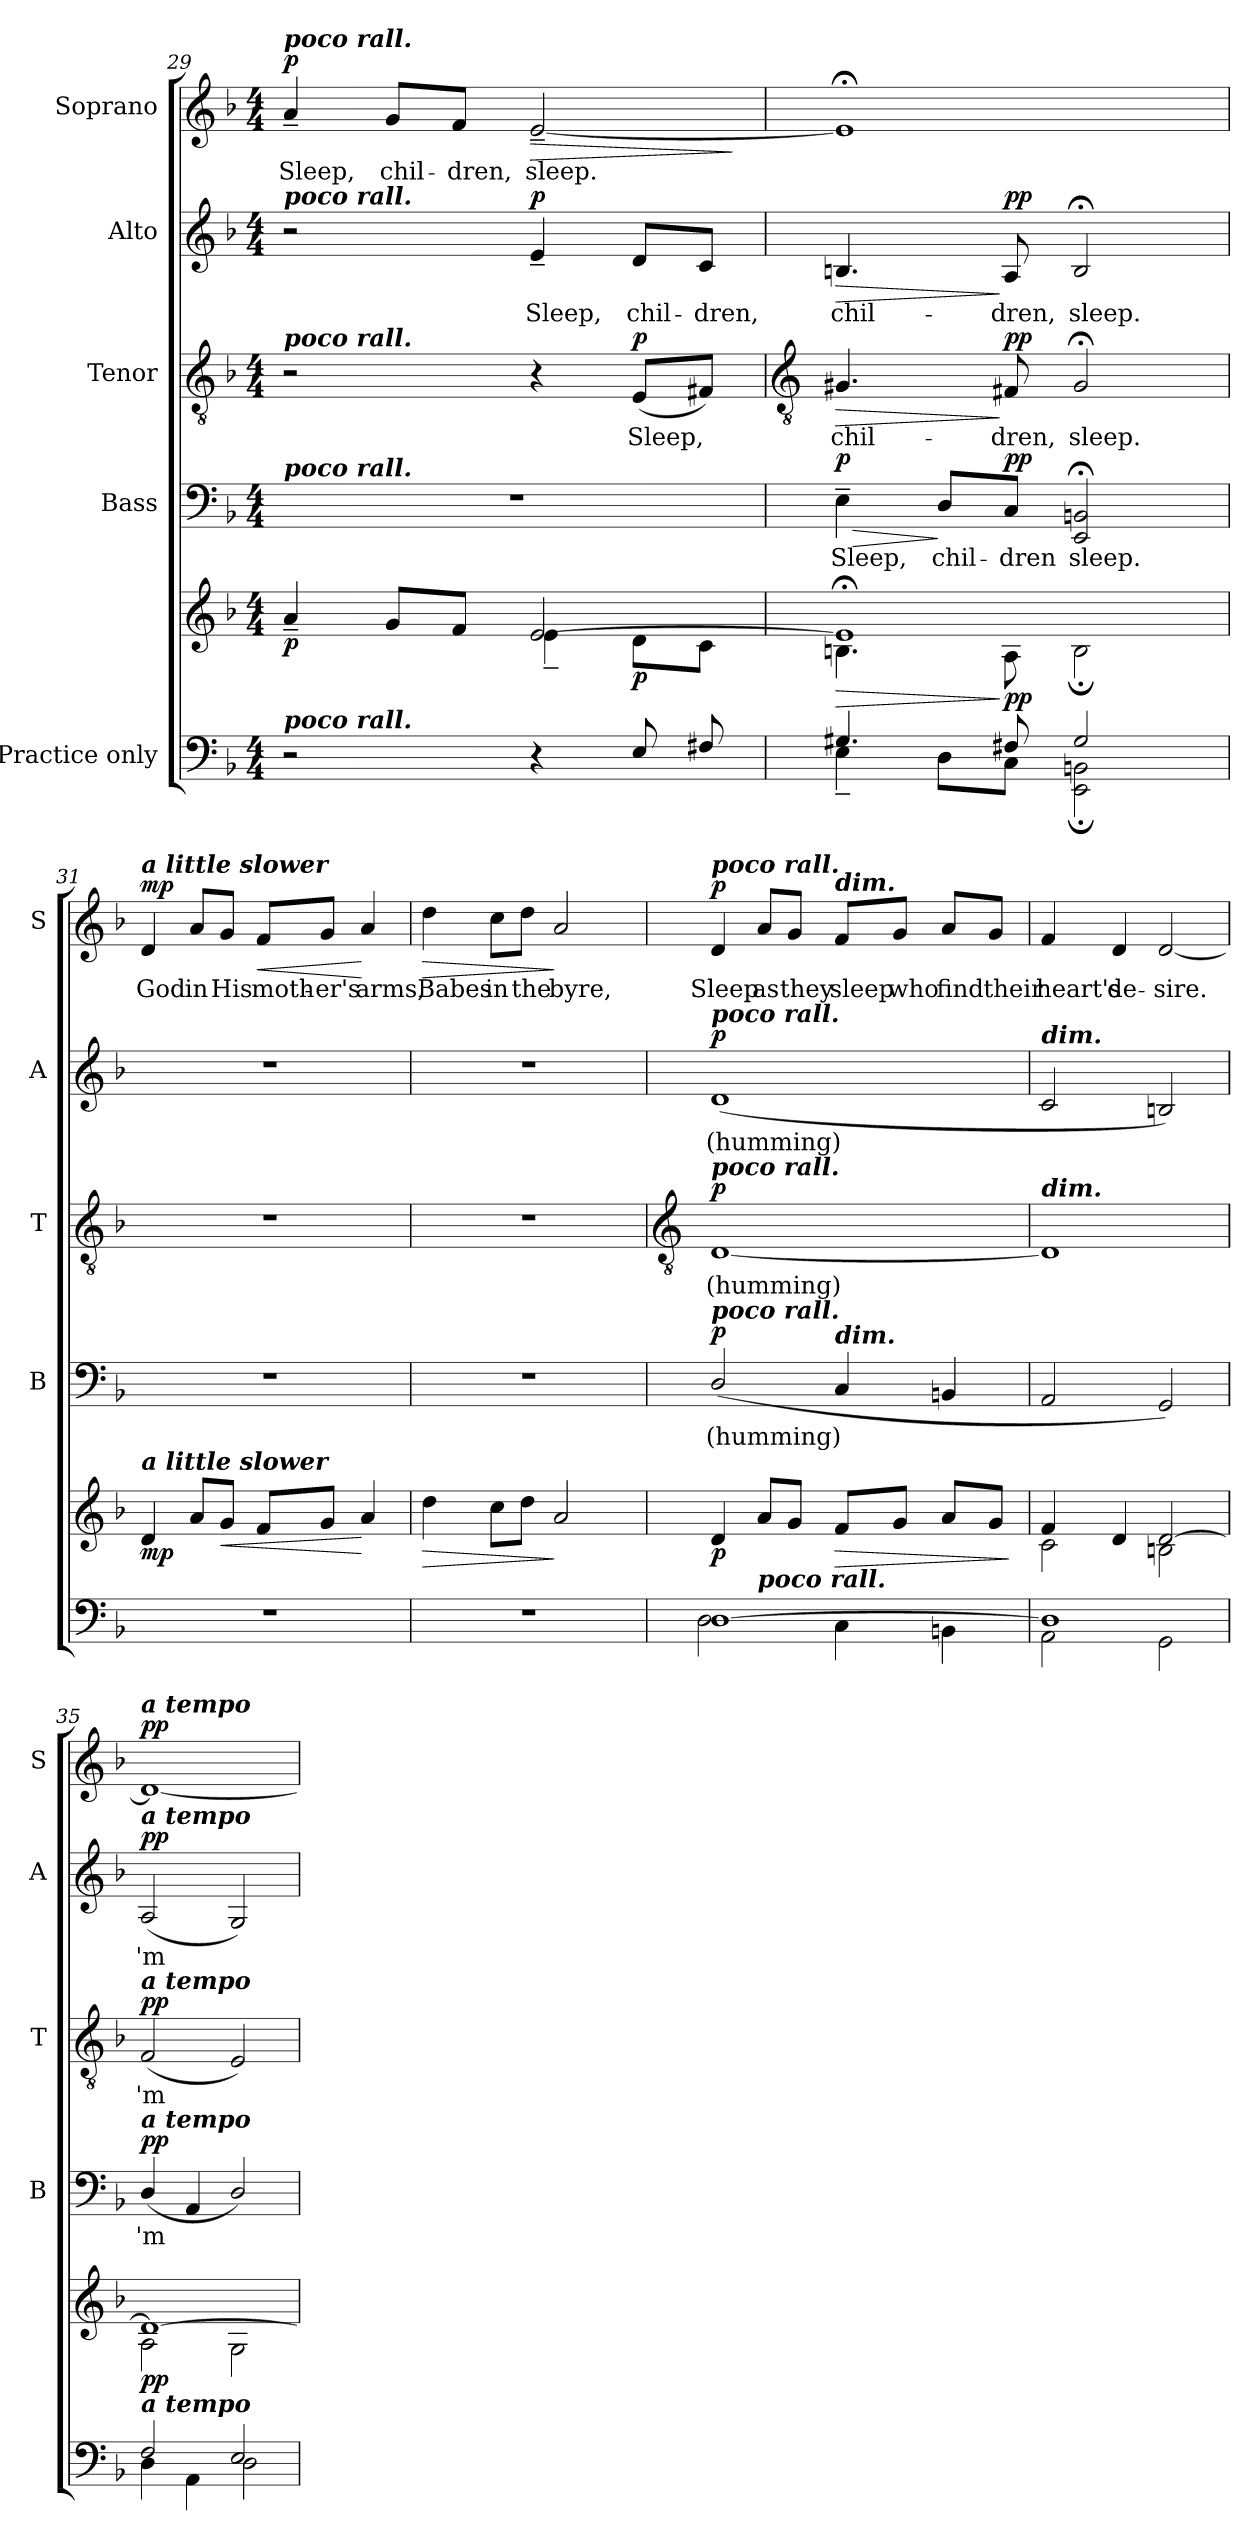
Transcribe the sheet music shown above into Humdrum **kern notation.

**kern	**kern	**dynam	**kern	**text	**dynam	**kern	**text	**dynam	**kern	**text	**dynam	**kern	**text	**dynam
*part5	*part5	*part5	*part4	*part4	*part4	*part3	*part3	*part3	*part2	*part2	*part2	*part1	*part1	*part1
*staff6	*staff5	*staff5/6	*staff4	*staff4	*staff4	*staff3	*staff3	*staff3	*staff2	*staff2	*staff2	*staff1	*staff1	*staff1
*I"Practice only	*	*	*I"Bass	*	*	*I"Tenor	*	*	*I"Alto	*	*	*I"Soprano	*	*
*	*	*	*I'B	*	*	*I'T	*	*	*I'A	*	*	*I'S	*	*
*clefF4	*clefG2	*	*clefF4	*	*	*clefGv2	*	*	*clefG2	*	*	*clefG2	*	*
*k[b-]	*k[b-]	*	*k[b-]	*	*	*k[b-]	*	*	*k[b-]	*	*	*k[b-]	*	*
*F:	*F:	*	*F:	*	*	*F:	*	*	*F:	*	*	*F:	*	*
*M4/4	*M4/4	*	*M4/4	*	*	*M4/4	*	*	*M4/4	*	*	*M4/4	*	*
=29	=29	=29	=29	=29	=29	=29	=29	=29	=29	=29	=29	=29	=29	=29
*	*^	*	*	*	*	*	*	*	*	*	*	*	*	*
!	!	!	!	!	!	!	!	!	!	!	!	!	!LO:TX:a:Bi:t=poco rall.	!	!
!	!	!	!	!	!	!	!	!	!	!LO:TX:a:Bi:t=poco rall.	!	!	!	!	!
!	!	!	!	!	!	!	!LO:TX:a:Bi:t=poco rall.	!	!	!	!	!	!	!	!
!	!	!	!	!LO:TX:a:Bi:t=poco rall.	!	!	!	!	!	!	!	!	!	!	!
!LO:TX:a:Bi:t=poco rall.	!	!	!	!	!	!	!	!	!	!	!	!	!	!	!
!	!	!	!LO:DY:b	!	!	!	!	!	!	!	!	!	!	!LO:LY:b	!LO:DY:b
2r	4a~/	2ryy	p	1r	.	.	2r	.	.	2r	.	.	4a~/	Sleep,	p
!	!	!	!	!	!	!	!	!	!	!	!	!	!	!LO:LY:b	!
.	8g/L	.	.	.	.	.	.	.	.	.	.	.	8g/L	chil-	.
!	!	!	!	!	!	!	!	!	!	!	!	!	!	!LO:LY:b	!
.	8f/J	.	.	.	.	.	.	.	.	.	.	.	8f/J	-dren,	.
!	!	!	!	!	!	!	!	!	!	!	!LO:LY:b	!LO:DY:b	!	!LO:LY:b	!LO:HP:b
4r	[2e/	4e~\	.	.	.	.	4r	.	.	4e~/	Sleep,	p	[2e~/	sleep.	>
!	!	!	!LO:DY:b	!	!	!	!	!LO:LY:b	!LO:DY:b	!	!LO:LY:b	!	!	!	!
8E/	.	8d\L	p	.	.	.	(<8E/L	Sleep,	p	8d/L	chil-	.	.	.	.
!	!	!	!	!	!	!	!	!	!	!	!LO:LY:b	!	!	!	!
8F#X/	.	8c\J	.	.	.	.	8F#X/J)	.	.	8c/J	-dren,	.	.	.	.
*	*v	*v	*	*	*	*	*	*	*	*	*	*	*	*	*
.	.	.	.	.	.	.	.	.	.	.	.	.	.	]
!!LO:LB:g=z
=30	=30	=30	=30	=30	=30	=30	=30	=30	=30	=30	=30	=30	=30	=30
*	*	*	*	*	*	*clefGv2	*	*	*	*	*	*	*	*
*^	*^	*	*	*	*	*	*	*	*	*	*	*	*	*
!	!	!	!	!LO:HP:b	!	!LO:LY:b	!LO:HP:b	!	!LO:LY:b	!LO:HP:b	!	!LO:LY:b	!LO:HP:b	!	!	!
!	!	!	!	!	!	!	!LO:DY:n=1:b	!	!	!	!	!	!	!	!	!
4.G#X/	4E~\	1e;</]	4.Bn\	>	4E~\	Sleep,	> p	4.G#X/	chil-	>	4.Bn/	chil-	>	1e;<]	.	.
!	!	!	!	!	!	!LO:LY:b	!	!	!	!	!	!	!	!	!	!
.	8D\L	.	.	.	8D/L	chil-	]	.	.	.	.	.	.	.	.	.
!	!	!	!	!LO:DY:n=1:b	!	!LO:LY:b	!LO:DY:n=2:b	!	!LO:LY:b	!LO:DY:n=1:b	!	!LO:LY:b	!LO:DY:n=1:b	!	!	!
8F#X/	8C\J	.	8A\	] pp	8C/J	dren	pp	8F#X/	dren,	] pp	8A/	dren,	] pp	.	.	.
!	!	!	!	!	!	!LO:LY:b	!	!	!LO:LY:b	!	!	!LO:LY:b	!	!	!	!
2G#/	2EE\; 2BBn\;	.	2B;<\	.	2EE/;< 2BBn/;<	sleep.	.	2G#;</	sleep.	.	2B;</	sleep.	.	.	.	.
=31	=31	=31	=31	=31	=31	=31	=31	=31	=31	=31	=31	=31	=31	=31	=31	=31
!	!	!	!	!	!	!	!	!	!	!	!	!	!	!LO:TX:a:Bi:t=a little slower	!	!
!	!	!LO:TX:a:Bi:t=a little slower	!	!	!	!	!	!	!	!	!	!	!	!	!	!
!	!	!	!	!LO:DY:b	!	!	!	!	!	!	!	!	!	!	!LO:LY:b	!LO:DY:b
1r	4ryy	4d/	4ryy	mp	1r	.	.	1r	.	.	1r	.	.	4d/	God	mp
!	!	!	!	!	!	!	!	!	!	!	!	!	!	!	!LO:LY:b	!
.	4ryy	8a/L	4ryy	.	.	.	.	.	.	.	.	.	.	8a/L	in	.
!	!	!	!	!LO:HP:b	!	!	!	!	!	!	!	!	!	!	!LO:LY:b	!
.	.	8g/J	.	<	.	.	.	.	.	.	.	.	.	8g/J	His	.
!	!	!	!	!	!	!	!	!	!	!	!	!	!	!	!LO:LY:b	!LO:HP:b
.	4ryy	8f/L	4ryy	.	.	.	.	.	.	.	.	.	.	8f/L	moth-	<
!	!	!	!	!	!	!	!	!	!	!	!	!	!	!	!LO:LY:b	!
.	.	8g/J	.	.	.	.	.	.	.	.	.	.	.	8g/J	-er's	.
!	!	!	!	!	!	!	!	!	!	!	!	!	!	!	!LO:LY:b	!
.	4ryy	4a/	4ryy	[	.	.	.	.	.	.	.	.	.	4a/	arms,	[
=32	=32	=32	=32	=32	=32	=32	=32	=32	=32	=32	=32	=32	=32	=32	=32	=32
!	!	!	!	!LO:HP:b	!	!	!	!	!	!	!	!	!	!	!LO:LY:b	!LO:HP:b
1r	4ryy	4dd\	4ryy	>	1r	.	.	1r	.	.	1r	.	.	4dd\	Babes	>
!	!	!	!	!	!	!	!	!	!	!	!	!	!	!	!LO:LY:b	!
.	4ryy	8cc\L	4ryy	.	.	.	.	.	.	.	.	.	.	8cc\L	in	.
!	!	!	!	!	!	!	!	!	!	!	!	!	!	!	!LO:LY:b	!
.	.	8dd\J	.	.	.	.	.	.	.	.	.	.	.	8dd\J	the	.
!	!	!	!	!	!	!	!	!	!	!	!	!	!	!	!LO:LY:b	!
.	4ryy	2a/	4ryy	]	.	.	.	.	.	.	.	.	.	2a/	byre,	]
.	4ryy	.	4ryy	.	.	.	.	.	.	.	.	.	.	.	.	.
!!LO:LB:g=z
=33	=33	=33	=33	=33	=33	=33	=33	=33	=33	=33	=33	=33	=33	=33	=33	=33
*	*	*	*	*	*	*	*	*clefGv2	*	*	*	*	*	*	*	*
!	!	!	!	!	!	!	!	!	!	!	!	!	!	!LO:TX:a:Bi:t=poco rall.	!	!
!	!	!	!	!	!	!	!	!	!	!	!LO:TX:a:Bi:t=poco rall.	!	!	!	!	!
!	!	!	!	!	!	!	!	!LO:TX:a:Bi:t=poco rall.	!	!	!	!	!	!	!	!
!	!	!	!	!	!LO:TX:a:Bi:t=poco rall.	!	!	!	!	!	!	!	!	!	!	!
!	!	!	!	!LO:DY:b	!	!LO:LY:b	!LO:DY:b	!	!LO:LY:b	!LO:DY:b	!	!LO:LY:b	!LO:DY:b	!	!LO:LY:b	!LO:DY:b
[1D/	2D\	4d/	4ryy	p	(<2D/	(humming)	p	[1D	(humming)	p	(<1d	(humming)	p	4d/	Sleep	p
!	!	!LO:TX:b:Bi:t=poco rall.	!	!	!	!	!	!	!	!	!	!	!	!	!	!
!	!	!	!	!	!	!	!	!	!	!	!	!	!	!	!LO:LY:b	!
.	.	8a/L	4ryy	.	.	.	.	.	.	.	.	.	.	8a/L	as	.
!	!	!	!	!	!	!	!	!	!	!	!	!	!	!	!LO:LY:b	!
.	.	8g/J	.	.	.	.	.	.	.	.	.	.	.	8g/J	they	.
!	!	!	!	!	!	!	!	!	!	!	!	!	!	!LO:TX:a:Bi:t=dim.	!	!
!	!	!	!	!	!LO:TX:a:Bi:t=dim.	!	!	!	!	!	!	!	!	!	!	!
!	!	!	!	!LO:HP:b	!	!	!	!	!	!	!	!	!	!	!LO:LY:b	!
.	4C\	8f/L	4ryy	>	4C/	.	.	.	.	.	.	.	.	8f/L	sleep	.
!	!	!	!	!	!	!	!	!	!	!	!	!	!	!	!LO:LY:b	!
.	.	8g/J	.	.	.	.	.	.	.	.	.	.	.	8g/J	who	.
!	!	!	!	!	!	!	!	!	!	!	!	!	!	!	!LO:LY:b	!
.	4BBn\	8a/L	4ryy	.	4BBn/	.	.	.	.	.	.	.	.	8a/L	find	.
!	!	!	!	!	!	!	!	!	!	!	!	!	!	!	!LO:LY:b	!
.	.	8g/J	.	.	.	.	.	.	.	.	.	.	.	8g/J	their	.
*v	*v	*	*	*	*	*	*	*	*	*	*	*	*	*	*	*
*	*v	*v	*	*	*	*	*	*	*	*	*	*	*	*	*
.	.	]	.	.	.	.	.	.	.	.	.	.	.	.
=34	=34	=34	=34	=34	=34	=34	=34	=34	=34	=34	=34	=34	=34	=34
*^	*^	*	*	*	*	*	*	*	*	*	*	*	*	*
!	!	!	!	!	!	!	!	!	!	!	!LO:TX:a:Bi:t=dim.	!	!	!	!	!
!	!	!	!	!	!	!	!	!LO:TX:a:Bi:t=dim.	!	!	!	!	!	!	!	!
!	!	!	!	!	!	!	!	!	!	!	!	!	!	!	!LO:LY:b	!
1D/]	2AA\	4f/	2c\	.	2AA/	.	.	1D]	.	.	2c/	.	.	4f/	heart's	.
!	!	!	!	!	!	!	!	!	!	!	!	!	!	!	!LO:LY:b	!
.	.	4d/	.	.	.	.	.	.	.	.	.	.	.	4d/	de-	.
!	!	!	!	!	!	!	!	!	!	!	!	!	!	!	!LO:LY:b	!
.	2GG\	[2d/	2Bn\	.	2GG/)	.	.	.	.	.	2Bn/)	.	.	[2d/	-sire.	.
=35	=35	=35	=35	=35	=35	=35	=35	=35	=35	=35	=35	=35	=35	=35	=35	=35
!	!	!	!	!	!	!	!	!	!	!	!	!	!	!LO:TX:a:Bi:t=a tempo	!	!
!	!	!	!	!	!	!	!	!	!	!	!LO:TX:a:Bi:t=a tempo	!	!	!	!	!
!	!	!	!	!	!	!	!	!LO:TX:a:Bi:t=a tempo	!	!	!	!	!	!	!	!
!	!	!	!	!	!LO:TX:a:Bi:t=a tempo	!	!	!	!	!	!	!	!	!	!	!
!LO:TX:a:Bi:t=a tempo	!	!	!	!	!	!	!	!	!	!	!	!	!	!	!	!
!	!	!	!	!LO:DY:b	!	!LO:LY:b	!LO:DY:b	!	!LO:LY:b	!LO:DY:b	!	!LO:LY:b	!LO:DY:b	!	!	!LO:DY:b
2F/	4D\	1d/_	2A\	pp	(<4D/	'm	pp	(<2F/	'm	pp	(<2A/	'm	pp	1d_	.	pp
.	4AA\	.	.	.	4AA/	.	.	.	.	.	.	.	.	.	.	.
2E/	2D\	.	2G\	.	2D/)	.	.	2E/)	.	.	2G/)	.	.	.	.	.
*v	*v	*	*	*	*	*	*	*	*	*	*	*	*	*	*	*
*	*v	*v	*	*	*	*	*	*	*	*	*	*	*	*	*
=	=	=	=	=	=	=	=	=	=	=	=	=	=	=
*-	*-	*-	*-	*-	*-	*-	*-	*-	*-	*-	*-	*-	*-	*-
